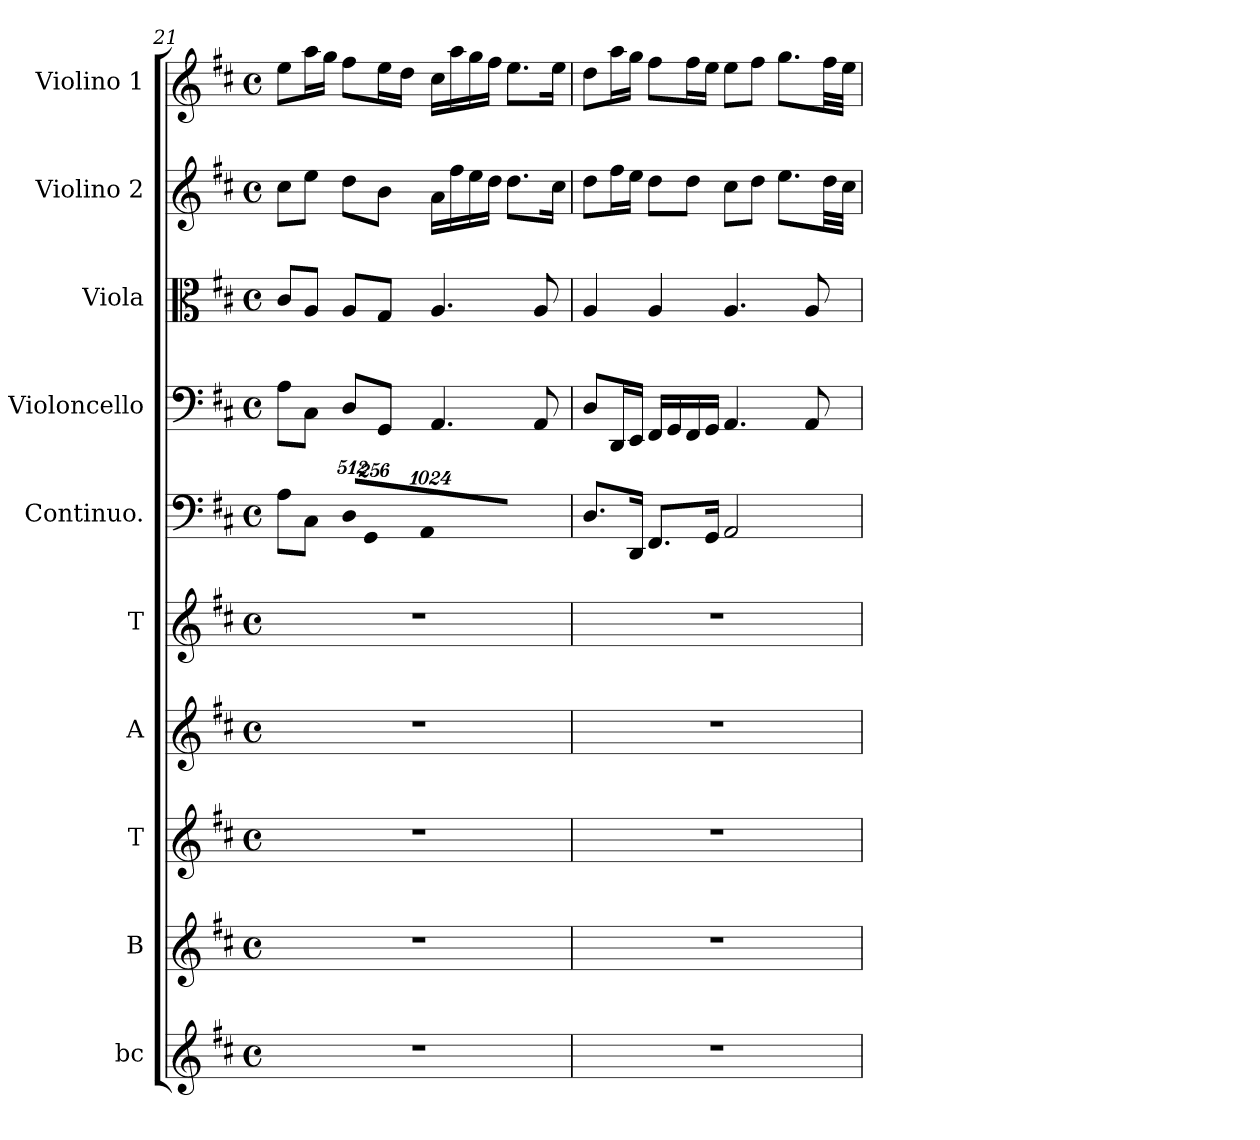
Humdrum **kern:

**kern	**kern	**kern	**kern	**kern	**kern	**kern	**kern	**kern	**kern
*part10	*part9	*part8	*part7	*part6	*part5	*part4	*part3	*part2	*part1
*staff10	*staff9	*staff8	*staff7	*staff6	*staff5	*staff4	*staff3	*staff2	*staff1
*I"bc	*I"B	*I"T	*I"A	*I"T	*I"Continuo.	*I"Violoncello	*I"Viola	*I"Violino 2	*I"Violino 1
*I'bc	*I'B	*I'T	*I'A	*	*I'C	*I'vlc	*I'vla	*I'vl2	*I'vl1
!!LO:LB:g=z
*clefG2	*clefG2	*clefG2	*clefG2	*clefG2	*clefF4	*clefF4	*clefC3	*clefG2	*clefG2
*k[f#c#]	*k[f#c#]	*k[f#c#]	*k[f#c#]	*k[f#c#]	*k[f#c#]	*k[f#c#]	*k[f#c#]	*k[f#c#]	*k[f#c#]
*D:	*D:	*D:	*D:	*D:	*D:	*D:	*D:	*D:	*D:
*M4/4	*M4/4	*M4/4	*M4/4	*M4/4	*M4/4	*M4/4	*M4/4	*M4/4	*M4/4
*met(c)	*met(c)	*met(c)	*met(c)	*met(c)	*met(c)	*met(c)	*met(c)	*met(c)	*met(c)
=21	=21	=21	=21	=21	=21	=21	=21	=21	=21
1r	1r	1r	1r	1r	8A\L	8A\L	8c#/L	8cc#\L	8ee\L
.	.	.	.	.	8C#>\J	8C#\J	8A/J	8ee\J	16aa\L
.	.	.	.	.	.	.	.	.	16gg\JJ
*	*	*	*	*	*Xbrackettup	*	*	*	*
!	!	!	!	!	!LO:N:vis=8	!	!	!	!
.	.	.	.	.	4096%341D/L	8D/L	8A/L	8dd\L	8ff#\L
!	!	!	!	!	!LO:N:vis=8	!	!	!	!
.	.	.	.	.	2048%171GG/J	.	.	.	.
.	.	.	.	.	.	8GG/J	8G/J	8b\J	16ee\L
.	.	.	.	.	32ryy	.	.	.	.
.	.	.	.	.	.	.	.	.	16dd\JJ
.	.	.	.	.	64ryy	.	.	.	.
.	.	.	.	.	128ryy	.	.	.	.
.	.	.	.	.	2048.ryy	.	.	.	.
!	!	!	!	!	!LO:N:vis=2	!	!	!	!
.	.	.	.	.	2048%569AA</	.	.	.	.
.	.	.	.	.	.	4.AA/	4.A/	16a\LL	16cc#\LL
.	.	.	.	.	.	.	.	16ff#\	16aa\
.	.	.	.	.	.	.	.	16ee\	16gg\
.	.	.	.	.	.	.	.	16dd\JJ	16ff#\JJ
.	.	.	.	.	4ryy	.	.	8.dd\L	8.ee\L
.	.	.	.	.	.	8AA/	8A/	.	.
.	.	.	.	.	.	.	.	16cc#\Jk	16ee\Jk
=22	=22	=22	=22	=22	=22	=22	=22	=22	=22
1r	1r	1r	1r	1r	8.D/L	8D/L	4A/	8dd\L	8dd\L
.	.	.	.	.	.	16DD/L	.	16ff#\L	16aa\L
.	.	.	.	.	16DD/Jk	16EE/JJ	.	16ee\JJ	16gg\JJ
.	.	.	.	.	8.FF#</L	16FF#/LL	4A/	8dd\L	8ff#\L
.	.	.	.	.	.	16GG/	.	.	.
.	.	.	.	.	.	16FF#/	.	8dd\J	16ff#\L
.	.	.	.	.	16GG/Jk	16GG/JJ	.	.	16ee\JJ
.	.	.	.	.	2AA/	4.AA/	4.A/	8cc#\L	8ee\L
.	.	.	.	.	.	.	.	8dd\J	8ff#\J
.	.	.	.	.	.	.	.	8.ee\L	8.gg>\L
.	.	.	.	.	.	8AA/	8A/	.	.
.	.	.	.	.	.	.	.	32dd\LL	32ff#\LL
.	.	.	.	.	.	.	.	32cc#\JJJ	32ee\JJJ
=	=	=	=	=	=	=	=	=	=
*-	*-	*-	*-	*-	*-	*-	*-	*-	*-
